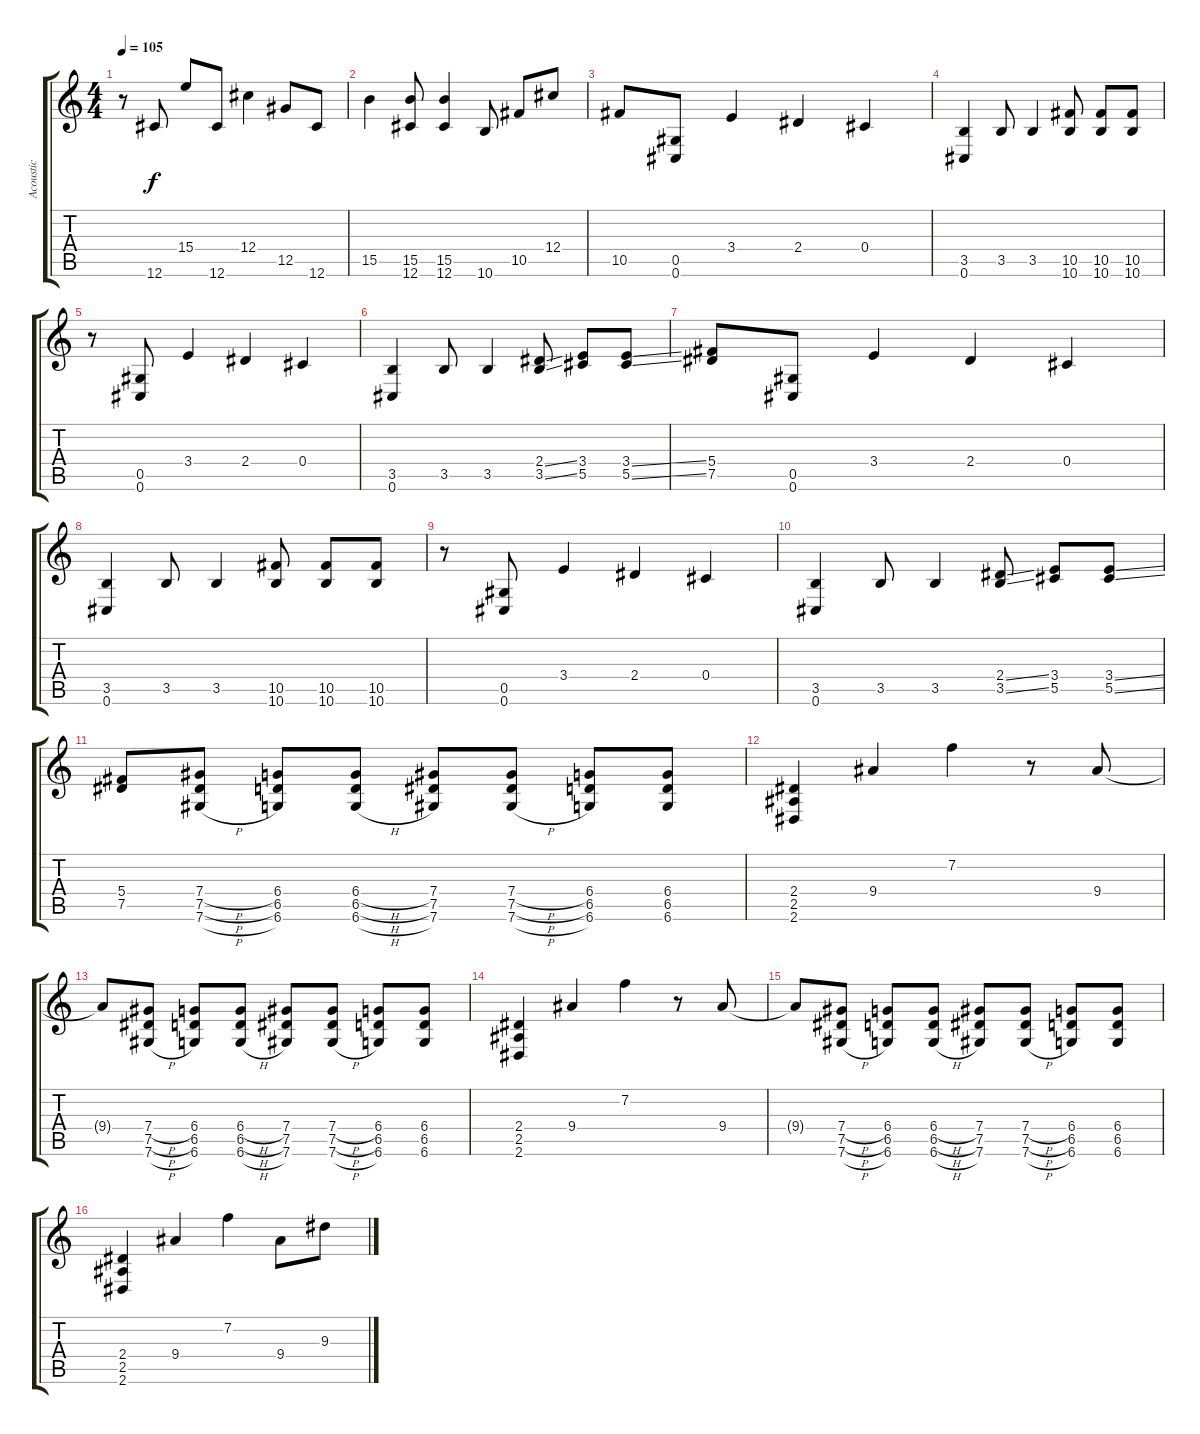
\track ("Acoustic" "Acoustic") {instrument acousticguitarsteel}
\staff {score tabs}
\tuning (Eb4 Bb3 Gb3 Db3 Ab2 Db2) {hide}
\ts (4 4)
\tempo 105
\clef g2
\ks c
r.8{dy f} 12.6.8 15.4.8 12.6.8 12.4.4 12.5.8 12.6.8 |
15.5.4 (15.5 12.6).8 (15.5 12.6).4 10.6.8 10.5.8 12.4.8 |
10.5.8 (0.5 0.6).8 3.4.4 2.4.4 0.4.4 |
(3.5 0.6).4 3.5.8 3.5.4 (10.5 10.6).8 (10.5 10.6).8 (10.5 10.6).8 |
r.8 (0.5 0.6).8 3.4.4 2.4.4 0.4.4 |
(3.5 0.6).4 3.5.8 3.5.4 (2.4{ss} 3.5{ss}).8 (3.4 5.5).8 (3.4{ss} 5.5{ss}).8 |
(5.4 7.5).8 (0.5 0.6).8 3.4.4 2.4.4 0.4.4 |
(3.5 0.6).4 3.5.8 3.5.4 (10.5 10.6).8 (10.5 10.6).8 (10.5 10.6).8 |
r.8 (0.5 0.6).8 3.4.4 2.4.4 0.4.4 |
(3.5 0.6).4 3.5.8 3.5.4 (2.4{ss} 3.5{ss}).8 (3.4 5.5).8 (3.4{ss} 5.5{ss}).8 |
(5.4 7.5).8 (7.4{h} 7.5{h} 7.6{h}).8 (6.4 6.5 6.6).8 (6.4{h} 6.5{h} 6.6{h}).8 (7.4 7.5 7.6).8 (7.4{h} 7.5{h} 7.6{h}).8 (6.4 6.5 6.6).8 (6.4 6.5 6.6).8 |
(2.4 2.5 2.6).4 9.4.4 7.2.4 r.8 9.4.8 |
9.4{t}.8 (7.4{h} 7.5{h} 7.6{h}).8 (6.4 6.5 6.6).8 (6.4{h} 6.5{h} 6.6{h}).8 (7.4 7.5 7.6).8 (7.4{h} 7.5{h} 7.6{h}).8 (6.4 6.5 6.6).8 (6.4 6.5 6.6).8 |
(2.4 2.5 2.6).4 9.4.4 7.2.4 r.8 9.4.8 |
9.4{t}.8 (7.4{h} 7.5{h} 7.6{h}).8 (6.4 6.5 6.6).8 (6.4{h} 6.5{h} 6.6{h}).8 (7.4 7.5 7.6).8 (7.4{h} 7.5{h} 7.6{h}).8 (6.4 6.5 6.6).8 (6.4 6.5 6.6).8 |
(2.4 2.5 2.6).4 9.4.4 7.2.4 9.4.8 9.3.8
